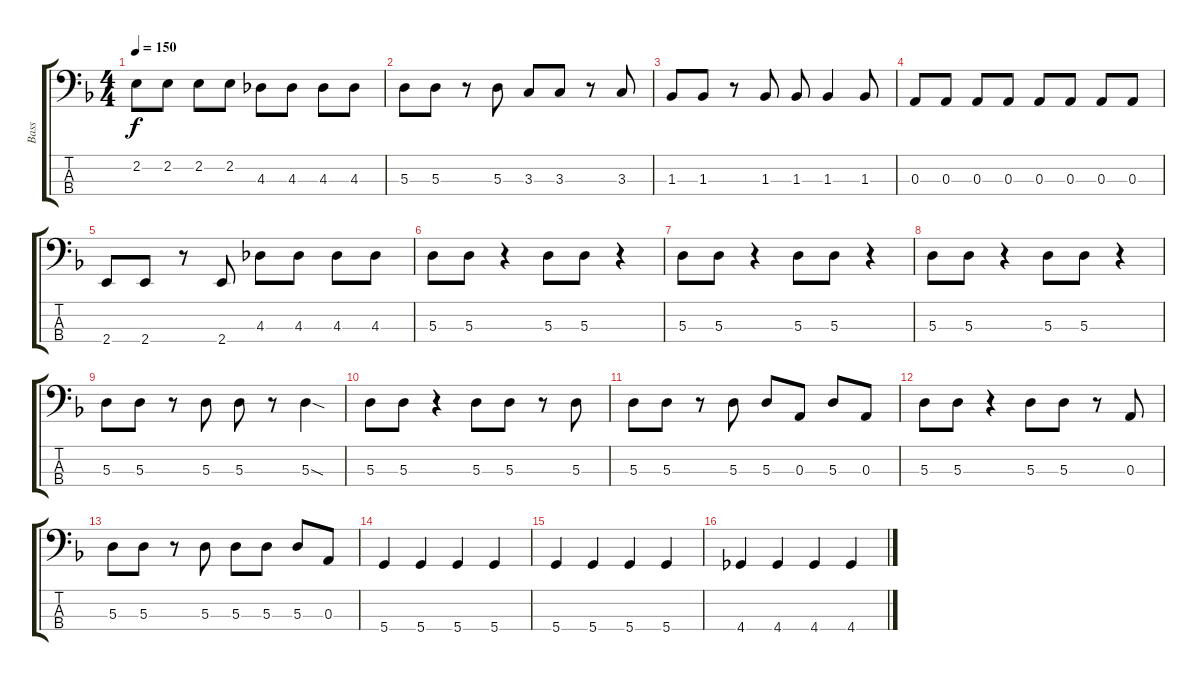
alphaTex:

\track ("Bass" "Bass") {instrument electricbasspick}
\staff {score tabs}
\tuning (G2 D2 A1 D1) {hide}
\ts (4 4)
\tempo 150
\clef f4
\ks f
2.2.8{dy f} 2.2.8 2.2.8 2.2.8 4.3.8 4.3.8 4.3.8 4.3.8 |
5.3.8 5.3.8 r.8 5.3.8 3.3.8 3.3.8 r.8 3.3.8 |
1.3.8 1.3.8 r.8 1.3.8 1.3.8 1.3.4 1.3.8 |
0.3.8 0.3.8 0.3.8 0.3.8 0.3.8 0.3.8 0.3.8 0.3.8 |
2.4.8 2.4.8 r.8 2.4.8 4.3.8 4.3.8 4.3.8 4.3.8 |
5.3.8 5.3.8 r.4 5.3.8 5.3.8 r.4 |
5.3.8 5.3.8 r.4 5.3.8 5.3.8 r.4 |
5.3.8 5.3.8 r.4 5.3.8 5.3.8 r.4 |
5.3.8 5.3.8 r.8 5.3.8 5.3.8 r.8 5.3{sod}.4 |
5.3.8 5.3.8 r.4 5.3.8 5.3.8 r.8 5.3.8 |
5.3.8 5.3.8 r.8 5.3.8 5.3.8 0.3.8 5.3.8 0.3.8 |
5.3.8 5.3.8 r.4 5.3.8 5.3.8 r.8 0.3.8 |
5.3.8 5.3.8 r.8 5.3.8 5.3.8 5.3.8 5.3.8 0.3.8 |
5.4.4 5.4.4 5.4.4 5.4.4 |
5.4.4 5.4.4 5.4.4 5.4.4 |
4.4.4 4.4.4 4.4.4 4.4.4
